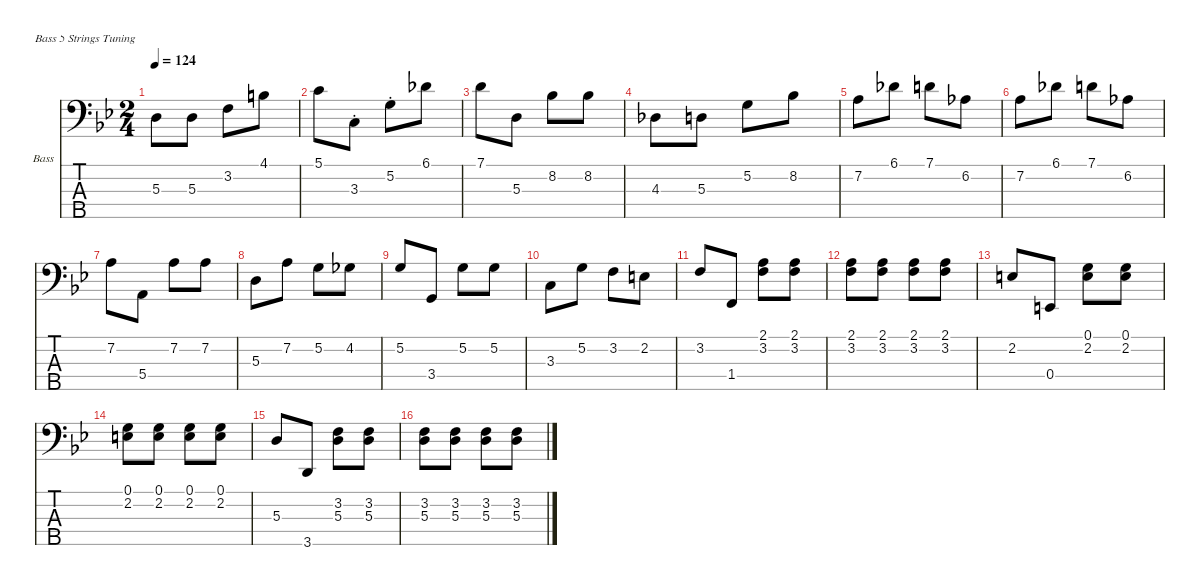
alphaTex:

\defaultSystemsLayout 4
\hideDynamics
\bracketExtendMode nobrackets
\firstSystemTrackNameOrientation horizontal
\otherSystemsTrackNameOrientation horizontal
\track ("Electric Bass" "Bass") {instrument electricbassfinger}
\staff {score tabs}
\tuning (G2 D2 A1 E1 B0)
\ts (2 4)
\tempo 124
\clef f4
\ks gminor
5.3.8{dy f} 5.3.8 3.2.8 4.1.8 |
5.1.8 3.3{st}.8 5.2{st}.8 6.1.8 |
7.1.8 5.3.8 8.2.8 8.2.8 |
4.3.8 5.3.8 5.2.8 8.2.8 |
7.2.8 6.1.8 7.1.8 6.2.8 |
7.2.8 6.1.8 7.1.8 6.2.8 |
7.2.8 5.4.8 7.2.8 7.2.8 |
5.3.8 7.2.8 5.2.8 4.2.8 |
5.2.8 3.4.8 5.2.8 5.2.8 |
3.3.8 5.2.8 3.2.8 2.2.8 |
3.2.8 1.4.8 (3.2 2.1).8 (3.2 2.1).8 |
(3.2 2.1).8 (3.2 2.1).8 (3.2 2.1).8 (3.2 2.1).8 |
2.2.8 0.4.8 (2.2 0.1).8 (2.2 0.1).8 |
(2.2 0.1).8 (2.2 0.1).8 (2.2 0.1).8 (2.2 0.1).8 |
5.3.8 3.5.8 (5.3 3.2).8 (5.3 3.2).8 |
(3.2 5.3).8 (3.2 5.3).8 (3.2 5.3).8 (3.2 5.3).8
